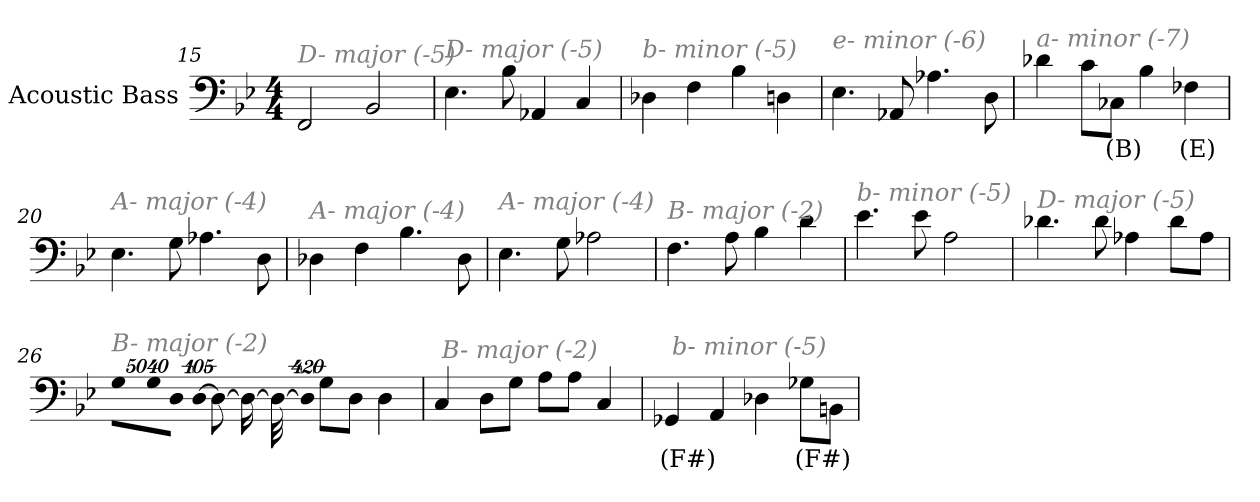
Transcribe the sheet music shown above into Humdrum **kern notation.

**kern	**text
*part1	*part1
*staff1	*staff1
*I"Acoustic Bass	*
*clefF4	*
*ITrd7c12	*
*k[b-e-]	*
*B-:	*
*M4/4	*
=15	=15
!LO:TX:i:color=#808080:t=D- major (-5)	!
2FFF	.
2BBB-	.
=16	=16
!LO:TX:i:color=#808080:t=D- major (-5)	!
4.EE-	.
8BB-	.
4AAA-X	.
4CC	.
=17	=17
!LO:TX:i:color=#808080:t=b- minor (-5)	!
4DD-X	.
4FF	.
4BB-	.
4DDn	.
=18	=18
!LO:TX:i:color=#808080:t=e- minor (-6)	!
4.EE-	.
8AAA-X	.
4.AA-X	.
8DD	.
=19	=19
!LO:TX:i:color=#808080:t=a- minor (-7)	!
4D-X	.
8CL	.
8CC-XiJ	(B)
4BB-	.
4FF-Xi	(E)
=20	=20
!LO:TX:i:color=#808080:t=A- major (-4)	!
4.EE-	.
8GG	.
4.AA-X	.
8DD	.
=21	=21
!LO:TX:i:color=#808080:t=A- major (-4)	!
4DD-X	.
4FF	.
4.BB-	.
8DD-	.
=22	=22
!LO:TX:i:color=#808080:t=A- major (-4)	!
4.EE-	.
8GG	.
2AA-X	.
=23	=23
!LO:TX:i:color=#808080:t=B- major (-2)	!
4.FF	.
8AA	.
4BB-	.
4D	.
=24	=24
!LO:TX:i:color=#808080:t=b- minor (-5)	!
4.E-	.
8E-	.
2AA	.
=25	=25
!LO:TX:i:color=#808080:t=D- major (-5)	!
4.D-X	.
8D-	.
4AA-X	.
8D-L	.
8AA-J	.
=26	=26
!LO:TX:i:color=#808080:t=B- major (-2)	!
!LO:N:vis=8	!
40320%3347GGL	.
!LO:N:vis=8	!
40320%3347GG	.
!LO:N:vis=8	!
40320%3347DDJ	.
!LO:N:vis=1024	!
[13440%13DD	.
8DD_	.
16DD_	.
32DD_	.
!LO:N:vis=1024%31	!
13440%407DD]	.
8GGL	.
8DDJ	.
4DD	.
=27	=27
!LO:TX:i:color=#808080:t=B- major (-2)	!
4CC	.
8DDL	.
8GGJ	.
8AAL	.
8AAJ	.
4CC	.
=28	=28
!LO:TX:i:color=#808080:t=b- minor (-5)	!
4GGG-Xi	(F#)
4AAA	.
4DD-X	.
8GG-XiL	(F#)
8BBBnJ	.
=	=
*-	*-
